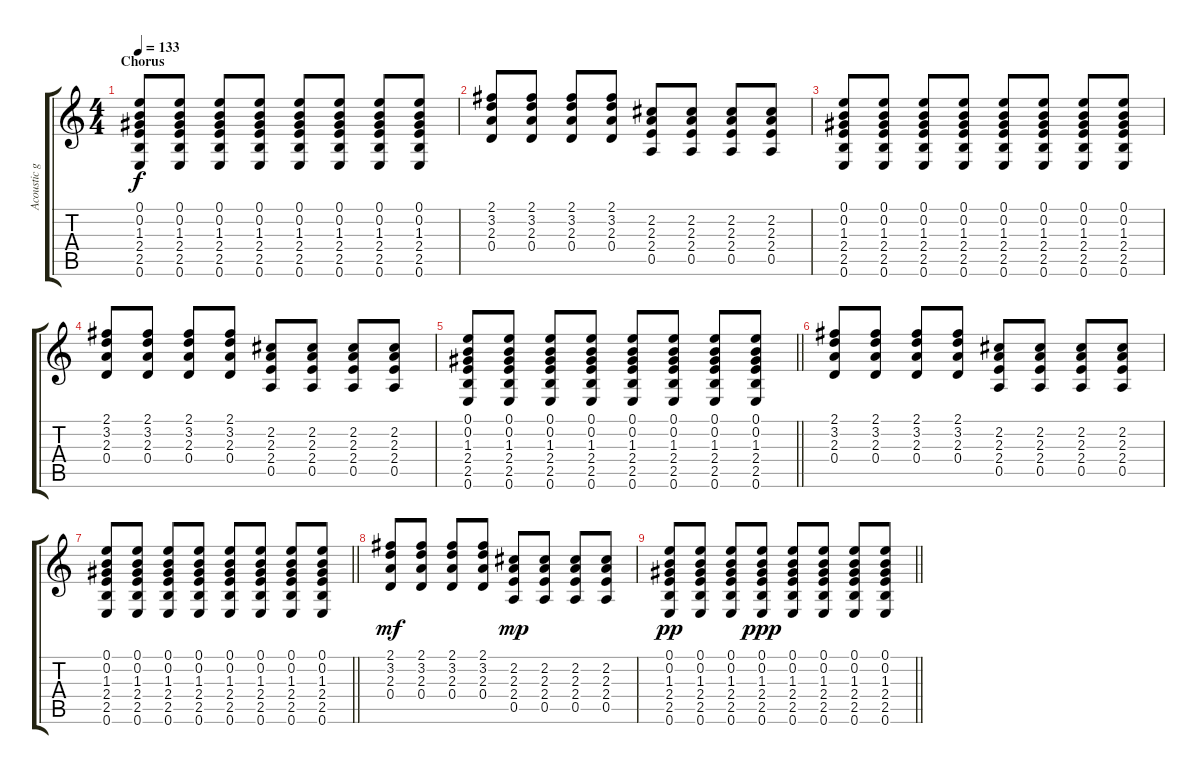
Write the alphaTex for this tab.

\track ("Acoustic guitar" "Acoustic g") {instrument acousticguitarsteel}
\staff {score tabs}
\tuning (E4 B3 G3 D3 A2 E2) {hide}
\ts (4 4)
\section ("" "Chorus")
\tempo 133
\clef g2
\ks c
(0.1 0.2 1.3 2.4 2.5 0.6).8{dy f} (0.1 0.2 1.3 2.4 2.5 0.6).8 (0.1 0.2 1.3 2.4 2.5 0.6).8 (0.1 0.2 1.3 2.4 2.5 0.6).8 (0.1 0.2 1.3 2.4 2.5 0.6).8 (0.1 0.2 1.3 2.4 2.5 0.6).8 (0.1 0.2 1.3 2.4 2.5 0.6).8 (0.1 0.2 1.3 2.4 2.5 0.6).8 |
(2.1 3.2 2.3 0.4).8 (2.1 3.2 2.3 0.4).8 (2.1 3.2 2.3 0.4).8 (2.1 3.2 2.3 0.4).8 (2.2 2.3 2.4 0.5).8 (2.2 2.3 2.4 0.5).8 (2.2 2.3 2.4 0.5).8 (2.2 2.3 2.4 0.5).8 |
(0.1 0.2 1.3 2.4 2.5 0.6).8 (0.1 0.2 1.3 2.4 2.5 0.6).8 (0.1 0.2 1.3 2.4 2.5 0.6).8 (0.1 0.2 1.3 2.4 2.5 0.6).8 (0.1 0.2 1.3 2.4 2.5 0.6).8 (0.1 0.2 1.3 2.4 2.5 0.6).8 (0.1 0.2 1.3 2.4 2.5 0.6).8 (0.1 0.2 1.3 2.4 2.5 0.6).8 |
(2.1 3.2 2.3 0.4).8 (2.1 3.2 2.3 0.4).8 (2.1 3.2 2.3 0.4).8 (2.1 3.2 2.3 0.4).8 (2.2 2.3 2.4 0.5).8 (2.2 2.3 2.4 0.5).8 (2.2 2.3 2.4 0.5).8 (2.2 2.3 2.4 0.5).8 |
\barLineRight lightlight
(0.1 0.2 1.3 2.4 2.5 0.6).8 (0.1 0.2 1.3 2.4 2.5 0.6).8 (0.1 0.2 1.3 2.4 2.5 0.6).8 (0.1 0.2 1.3 2.4 2.5 0.6).8 (0.1 0.2 1.3 2.4 2.5 0.6).8 (0.1 0.2 1.3 2.4 2.5 0.6).8 (0.1 0.2 1.3 2.4 2.5 0.6).8 (0.1 0.2 1.3 2.4 2.5 0.6).8 |
(2.1 3.2 2.3 0.4).8 (2.1 3.2 2.3 0.4).8 (2.1 3.2 2.3 0.4).8 (2.1 3.2 2.3 0.4).8 (2.2 2.3 2.4 0.5).8 (2.2 2.3 2.4 0.5).8 (2.2 2.3 2.4 0.5).8 (2.2 2.3 2.4 0.5).8 |
\barLineRight lightlight
(0.1 0.2 1.3 2.4 2.5 0.6).8 (0.1 0.2 1.3 2.4 2.5 0.6).8 (0.1 0.2 1.3 2.4 2.5 0.6).8 (0.1 0.2 1.3 2.4 2.5 0.6).8 (0.1 0.2 1.3 2.4 2.5 0.6).8 (0.1 0.2 1.3 2.4 2.5 0.6).8 (0.1 0.2 1.3 2.4 2.5 0.6).8 (0.1 0.2 1.3 2.4 2.5 0.6).8 |
(2.1 3.2 2.3 0.4).8{dy mf} (2.1 3.2 2.3 0.4).8 (2.1 3.2 2.3 0.4).8 (2.1 3.2 2.3 0.4).8 (2.2 2.3 2.4 0.5).8{dy mp} (2.2 2.3 2.4 0.5).8 (2.2 2.3 2.4 0.5).8 (2.2 2.3 2.4 0.5).8 |
\barLineRight lightlight
(0.1 0.2 1.3 2.4 2.5 0.6).8{dy pp} (0.1 0.2 1.3 2.4 2.5 0.6).8 (0.1 0.2 1.3 2.4 2.5 0.6).8 (0.1 0.2 1.3 2.4 2.5 0.6).8{dy ppp} (0.1 0.2 1.3 2.4 2.5 0.6).8 (0.1 0.2 1.3 2.4 2.5 0.6).8 (0.1 0.2 1.3 2.4 2.5 0.6).8 (0.1 0.2 1.3 2.4 2.5 0.6).8
